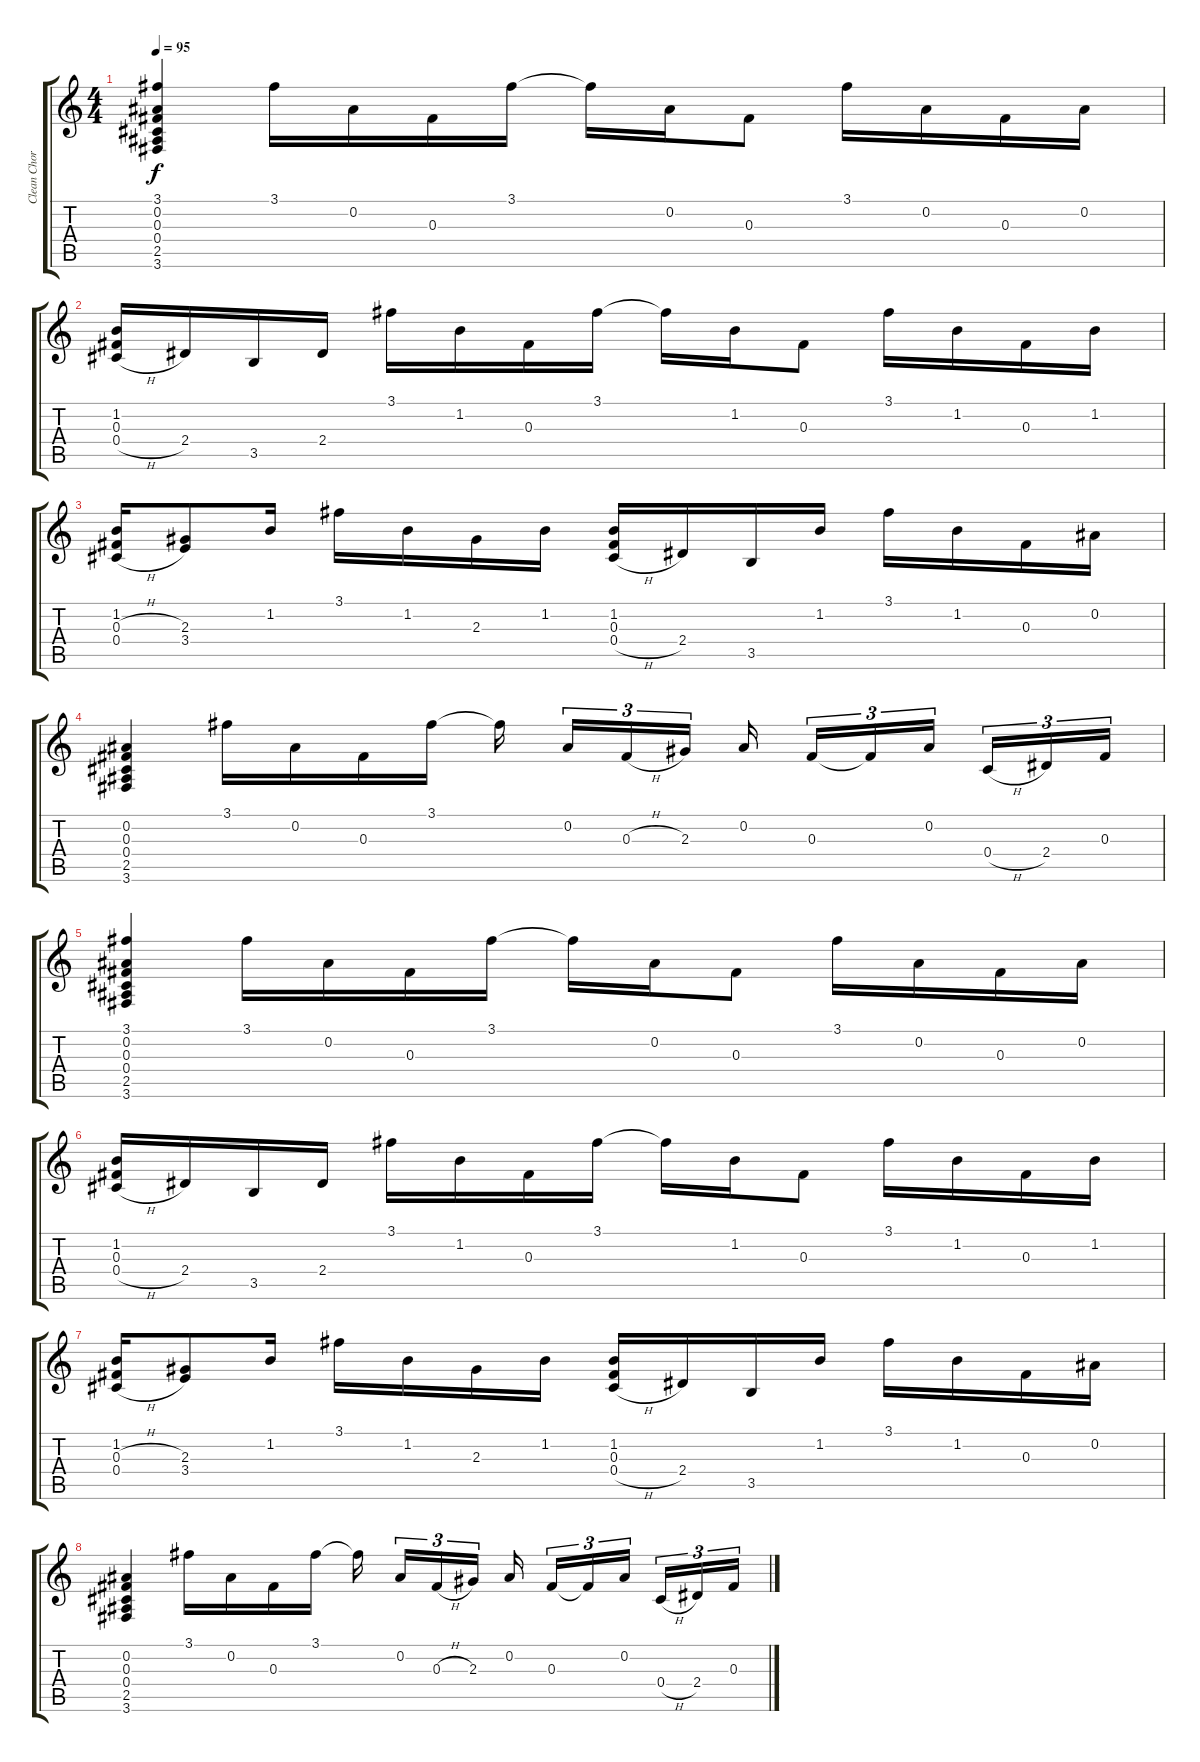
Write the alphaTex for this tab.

\track ("Clean Chorus Guitar" "Clean Chor") {instrument electricguitarclean}
\staff {score tabs}
\tuning (Eb4 Bb3 Gb3 Db3 Ab2 Eb2) {hide}
\ts (4 4)
\tempo 95
\clef g2
\ks c
(3.1 0.2 0.3 0.4 2.5 3.6).4{dy f} 3.1.16 0.2.16 0.3.16 3.1.16 3.1{t}.16 0.2.16 0.3.8 3.1.16 0.2.16 0.3.16 0.2.16 |
(1.2 0.3 0.4{h}).16 2.4.16 3.5.16 2.4.16 3.1.16 1.2.16 0.3.16 3.1.16 3.1{t}.16 1.2.16 0.3.8 3.1.16 1.2.16 0.3.16 1.2.16 |
(1.2 0.3{h} 0.4{h}).16 (2.3 3.4).8 1.2.16 3.1.16 1.2.16 2.3.16 1.2.16 (1.2 0.3 0.4{h}).16 2.4.16 3.5.16 1.2.16 3.1.16 1.2.16 0.3.16 0.2.16 |
(0.2 0.3 0.4 2.5 3.6).4 3.1.16 0.2.16 0.3.16 3.1.16 3.1{t}.16{beam splitsecondary} 0.2.16{tu (3 2)} 0.3{h}.16{tu (3 2)} 2.3.16{tu (3 2) beam splitsecondary} 0.2.16 0.3.16{tu (3 2)} 0.3{t}.16{tu (3 2)} 0.2.16{tu (3 2) beam splitsecondary} 0.4{h}.16{tu (3 2)} 2.4.16{tu (3 2)} 0.3.16{tu (3 2)} |
(3.1 0.2 0.3 0.4 2.5 3.6).4 3.1.16 0.2.16 0.3.16 3.1.16 3.1{t}.16 0.2.16 0.3.8 3.1.16 0.2.16 0.3.16 0.2.16 |
(1.2 0.3 0.4{h}).16 2.4.16 3.5.16 2.4.16 3.1.16 1.2.16 0.3.16 3.1.16 3.1{t}.16 1.2.16 0.3.8 3.1.16 1.2.16 0.3.16 1.2.16 |
(1.2 0.3{h} 0.4{h}).16 (2.3 3.4).8 1.2.16 3.1.16 1.2.16 2.3.16 1.2.16 (1.2 0.3 0.4{h}).16 2.4.16 3.5.16 1.2.16 3.1.16 1.2.16 0.3.16 0.2.16 |
(0.2 0.3 0.4 2.5 3.6).4 3.1.16 0.2.16 0.3.16 3.1.16 3.1{t}.16{beam splitsecondary} 0.2.16{tu (3 2)} 0.3{h}.16{tu (3 2)} 2.3.16{tu (3 2) beam splitsecondary} 0.2.16 0.3.16{tu (3 2)} 0.3{t}.16{tu (3 2)} 0.2.16{tu (3 2) beam splitsecondary} 0.4{h}.16{tu (3 2)} 2.4.16{tu (3 2)} 0.3.16{tu (3 2)}
